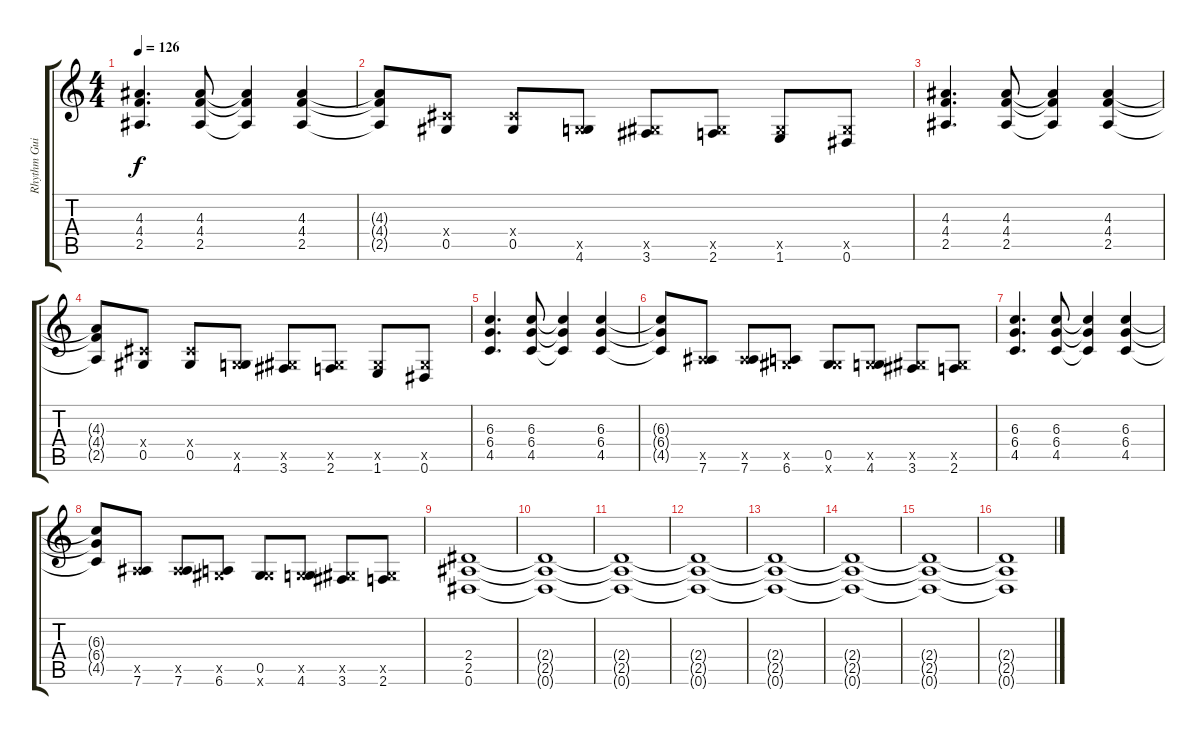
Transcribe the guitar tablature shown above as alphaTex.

\track ("Rhythm Guitar 1" "Rhythm Gui") {instrument overdrivenguitar}
\staff {score tabs}
\tuning (Eb4 Bb3 Gb3 Db3 Ab2 Eb2) {hide}
\ts (4 4)
\tempo 126
\clef g2
\ks c
(4.3 4.4 2.5).4{d dy f} (4.3 4.4 2.5).8 (4.3{t} 4.4{t} 2.5{t}).4 (4.3 4.4 2.5).4 |
(4.3{t} 4.4{t} 2.5{t}).8 (0.4{x} 0.5).8 (0.4{x} 0.5).8 (0.5{x} 4.6).8 (0.5{x} 3.6).8 (0.5{x} 2.6).8 (0.5{x} 1.6).8 (0.5{x} 0.6).8 |
(4.3 4.4 2.5).4{d} (4.3 4.4 2.5).8 (4.3{t} 4.4{t} 2.5{t}).4 (4.3 4.4 2.5).4 |
(4.3{t} 4.4{t} 2.5{t}).8 (0.4{x} 0.5).8 (0.4{x} 0.5).8 (0.5{x} 4.6).8 (0.5{x} 3.6).8 (0.5{x} 2.6).8 (0.5{x} 1.6).8 (0.5{x} 0.6).8 |
(6.3 6.4 4.5).4{d} (6.3 6.4 4.5).8 (6.3{t} 6.4{t} 4.5{t}).4 (6.3 6.4 4.5).4 |
(6.3{t} 6.4{t} 4.5{t}).8 (2.5{x} 7.6).8 (2.5{x} 7.6).8 (0.5{x} 6.6).8 (0.5 5.6{x}).8 (0.5{x} 4.6).8 (0.5{x} 3.6).8 (0.5{x} 2.6).8 |
(6.3 6.4 4.5).4{d} (6.3 6.4 4.5).8 (6.3{t} 6.4{t} 4.5{t}).4 (6.3 6.4 4.5).4 |
(6.3{t} 6.4{t} 4.5{t}).8 (2.5{x} 7.6).8 (2.5{x} 7.6).8 (0.5{x} 6.6).8 (0.5 5.6{x}).8 (0.5{x} 4.6).8 (0.5{x} 3.6).8 (0.5{x} 2.6).8 |
(2.4 2.5 0.6).1 |
(2.4{t} 2.5{t} 0.6{t}).1 |
(2.4{t} 2.5{t} 0.6{t}).1 |
(2.4{t} 2.5{t} 0.6{t}).1 |
(2.4{t} 2.5{t} 0.6{t}).1 |
(2.4{t} 2.5{t} 0.6{t}).1 |
(2.4{t} 2.5{t} 0.6{t}).1 |
(2.4{t} 2.5{t} 0.6{t}).1
